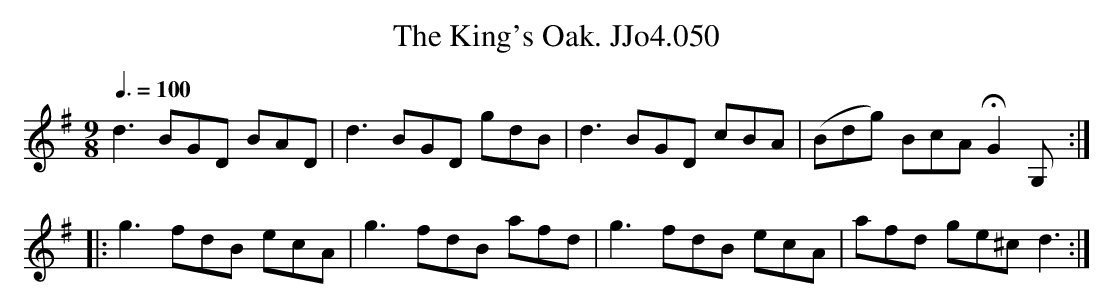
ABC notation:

X:1
T:King's Oak. JJo4.050, The
M:9/8
L:1/8
Q:3/8=100
K:G
d3BGD BAD|d3BGD gdB|d3BGD cBA|(Bdg) BcAHG2G,:|
|:g3 fdB ecA|g3fdB afd|g3fdB ecA|afd ge^cd3:|
